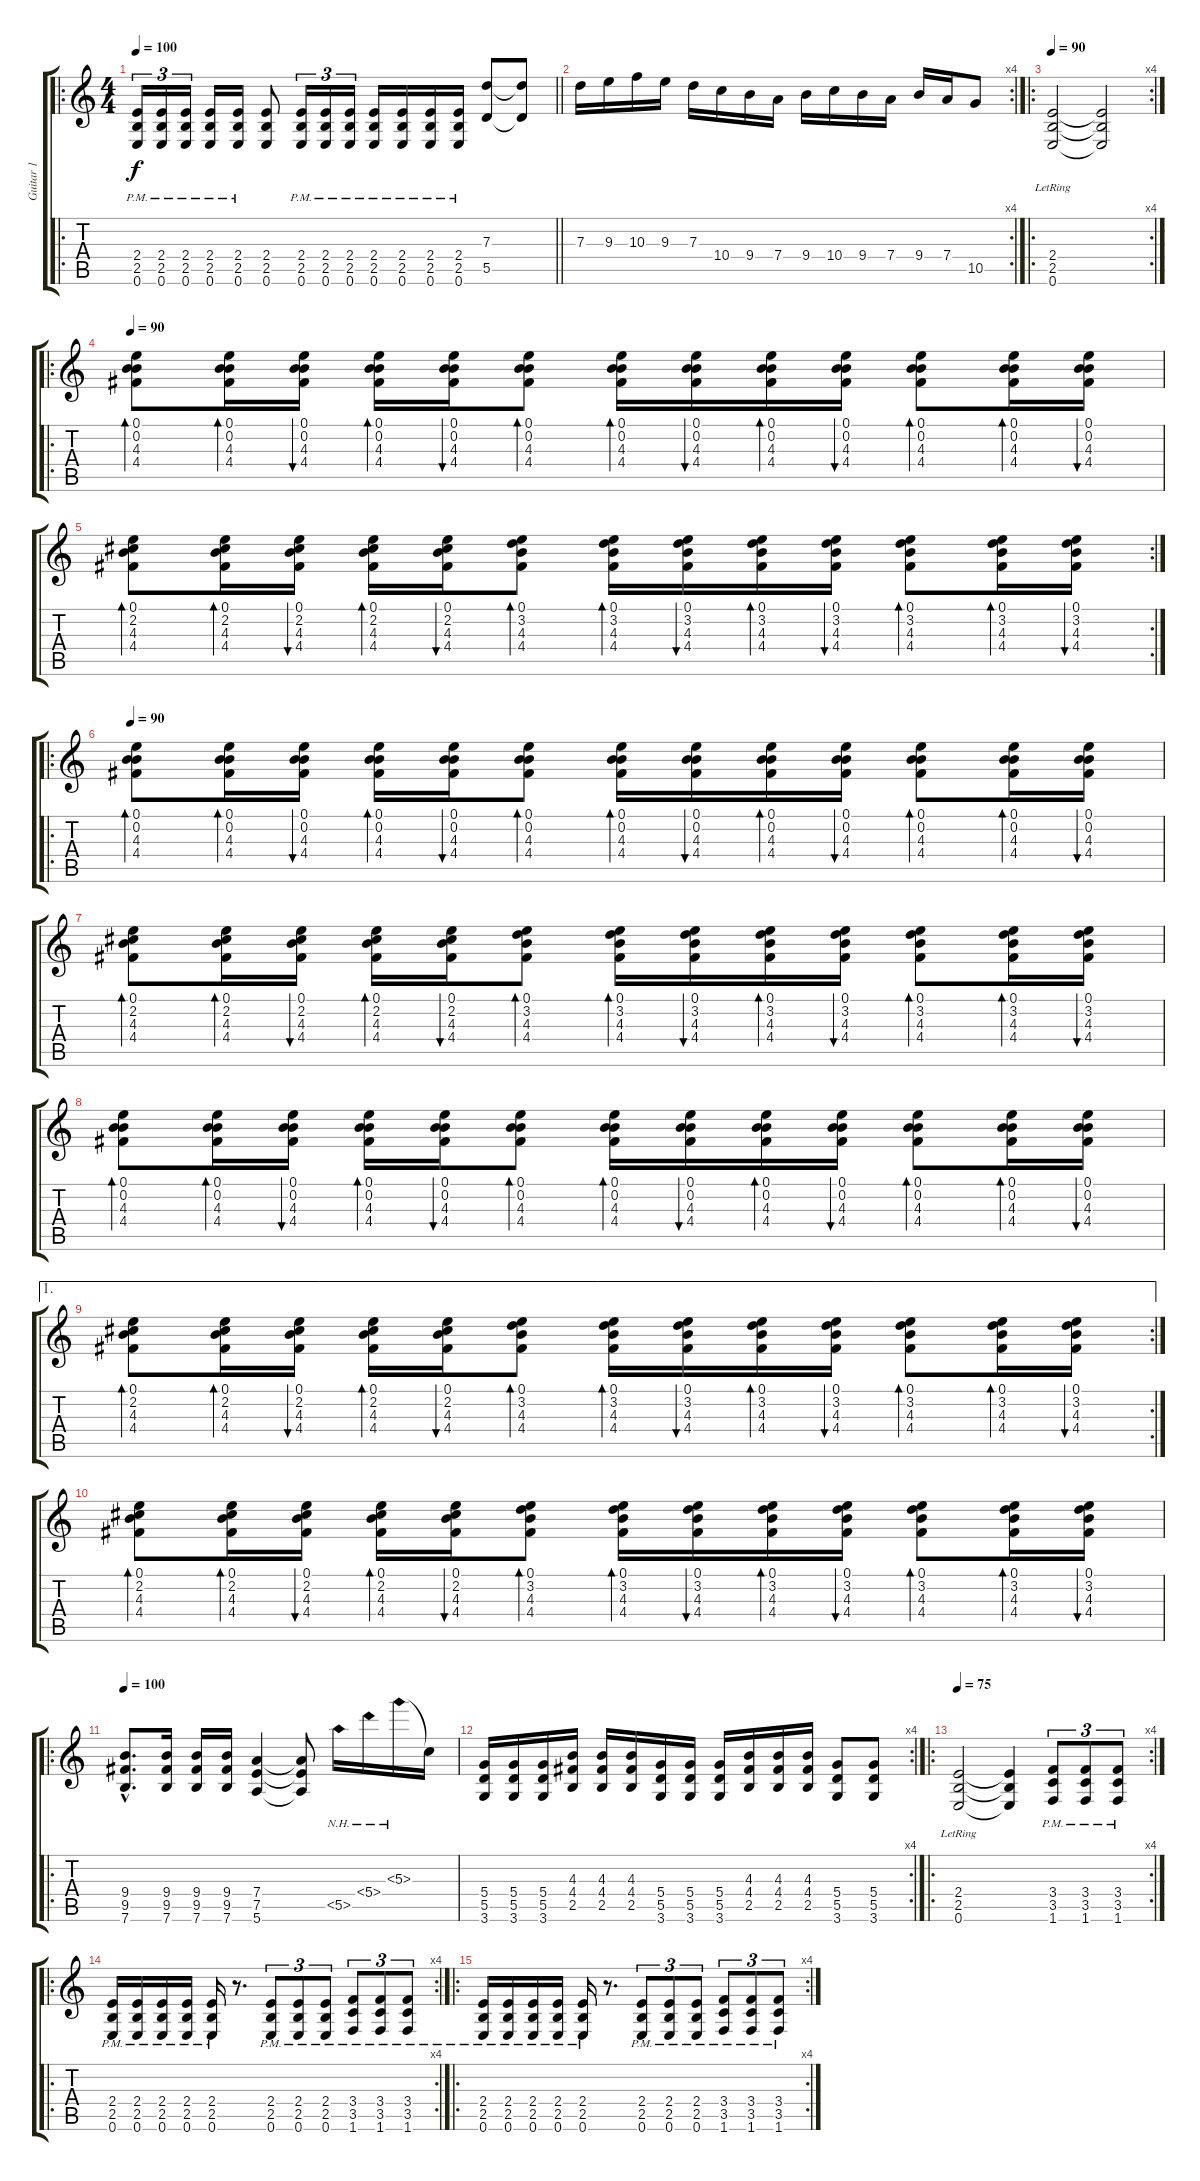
\track ("Guitar 1" "Guitar 1") {instrument acousticguitarnylon}
\staff {score tabs}
\tuning (E4 B3 G3 D3 A2 E2) {hide}
\ro
\ts (4 4)
\tempo 110
\tempo 100
\clef g2
\barLineRight lightlight
\ks c
(2.4{pm} 2.5{pm} 0.6{pm}).16{tu (3 2) dy f} (2.4{pm} 2.5{pm} 0.6{pm}).16{tu (3 2)} (2.4{pm} 2.5{pm} 0.6{pm}).16{tu (3 2)} (2.4{pm} 2.5{pm} 0.6{pm}).16 (2.4{pm} 2.5{pm} 0.6{pm}).16 (2.4 2.5 0.6).8 (2.4{pm} 2.5{pm} 0.6{pm}).16{tu (3 2)} (2.4{pm} 2.5{pm} 0.6{pm}).16{tu (3 2)} (2.4{pm} 2.5{pm} 0.6{pm}).16{tu (3 2)} (2.4{pm} 2.5{pm} 0.6{pm}).16 (2.4{pm} 2.5{pm} 0.6{pm}).16 (2.4{pm} 2.5{pm} 0.6{pm}).16 (2.4{pm} 2.5{pm} 0.6{pm}).16 (7.3 5.5).8 (7.3{t} 5.5{t}).8 |
\rc 4
7.3.16 9.3.16 10.3.16 9.3.16 7.3.16 10.4.16 9.4.16 7.4.16 9.4.16 10.4.16 9.4.16 7.4.16 9.4.16 7.4.16 10.5.8 |
\ro
\rc 4
\tempo 90
(2.4{lr} 2.5{lr} 0.6{lr}).2 (2.4{t} 2.5{t} 0.6{t}).2 |
\ro
\tempo 90
(0.1 0.2 4.3 4.4).8{bd 60 volume 11 balance 8 instrument acousticguitarnylon} (0.1 0.2 4.3 4.4).16{bd 60} (0.1 0.2 4.3 4.4).16{bu 60} (0.1 0.2 4.3 4.4).16{bd 60} (0.1 0.2 4.3 4.4).16{bu 60} (0.1 0.2 4.3 4.4).8{bd 60} (0.1 0.2 4.3 4.4).16{bd 60} (0.1 0.2 4.3 4.4).16{bu 60} (0.1 0.2 4.3 4.4).16{bd 60} (0.1 0.2 4.3 4.4).16{bu 60} (0.1 0.2 4.3 4.4).8{bd 60} (0.1 0.2 4.3 4.4).16{bd 60} (0.1 0.2 4.3 4.4).16{bu 60} |
\rc 2
(0.1 2.2 4.3 4.4).8{bd 60} (0.1 2.2 4.3 4.4).16{bd 60} (0.1 2.2 4.3 4.4).16{bu 60} (0.1 2.2 4.3 4.4).16{bd 60} (0.1 2.2 4.3 4.4).16{bu 60} (0.1 3.2 4.3 4.4).8{bd 60} (0.1 3.2 4.3 4.4).16{bd 60} (0.1 3.2 4.3 4.4).16{bu 60} (0.1 3.2 4.3 4.4).16{bd 60} (0.1 3.2 4.3 4.4).16{bu 60} (0.1 3.2 4.3 4.4).8{bd 60} (0.1 3.2 4.3 4.4).16{bd 60} (0.1 3.2 4.3 4.4).16{bu 60} |
\ro
\tempo 90
(0.1 0.2 4.3 4.4).8{bd 60 instrument acousticguitarnylon} (0.1 0.2 4.3 4.4).16{bd 60} (0.1 0.2 4.3 4.4).16{bu 60} (0.1 0.2 4.3 4.4).16{bd 60} (0.1 0.2 4.3 4.4).16{bu 60} (0.1 0.2 4.3 4.4).8{bd 60} (0.1 0.2 4.3 4.4).16{bd 60} (0.1 0.2 4.3 4.4).16{bu 60} (0.1 0.2 4.3 4.4).16{bd 60} (0.1 0.2 4.3 4.4).16{bu 60} (0.1 0.2 4.3 4.4).8{bd 60} (0.1 0.2 4.3 4.4).16{bd 60} (0.1 0.2 4.3 4.4).16{bu 60} |
(0.1 2.2 4.3 4.4).8{bd 60} (0.1 2.2 4.3 4.4).16{bd 60} (0.1 2.2 4.3 4.4).16{bu 60} (0.1 2.2 4.3 4.4).16{bd 60} (0.1 2.2 4.3 4.4).16{bu 60} (0.1 3.2 4.3 4.4).8{bd 60} (0.1 3.2 4.3 4.4).16{bd 60} (0.1 3.2 4.3 4.4).16{bu 60} (0.1 3.2 4.3 4.4).16{bd 60} (0.1 3.2 4.3 4.4).16{bu 60} (0.1 3.2 4.3 4.4).8{bd 60} (0.1 3.2 4.3 4.4).16{bd 60} (0.1 3.2 4.3 4.4).16{bu 60} |
(0.1 0.2 4.3 4.4).8{bd 60 instrument acousticguitarnylon} (0.1 0.2 4.3 4.4).16{bd 60} (0.1 0.2 4.3 4.4).16{bu 60} (0.1 0.2 4.3 4.4).16{bd 60} (0.1 0.2 4.3 4.4).16{bu 60} (0.1 0.2 4.3 4.4).8{bd 60} (0.1 0.2 4.3 4.4).16{bd 60} (0.1 0.2 4.3 4.4).16{bu 60} (0.1 0.2 4.3 4.4).16{bd 60} (0.1 0.2 4.3 4.4).16{bu 60} (0.1 0.2 4.3 4.4).8{bd 60} (0.1 0.2 4.3 4.4).16{bd 60} (0.1 0.2 4.3 4.4).16{bu 60} |
\ae 1
\rc 2
(0.1 2.2 4.3 4.4).8{bd 60} (0.1 2.2 4.3 4.4).16{bd 60} (0.1 2.2 4.3 4.4).16{bu 60} (0.1 2.2 4.3 4.4).16{bd 60} (0.1 2.2 4.3 4.4).16{bu 60} (0.1 3.2 4.3 4.4).8{bd 60} (0.1 3.2 4.3 4.4).16{bd 60} (0.1 3.2 4.3 4.4).16{bu 60} (0.1 3.2 4.3 4.4).16{bd 60} (0.1 3.2 4.3 4.4).16{bu 60} (0.1 3.2 4.3 4.4).8{bd 60} (0.1 3.2 4.3 4.4).16{bd 60} (0.1 3.2 4.3 4.4).16{bu 60} |
(0.1 2.2 4.3 4.4).8{bd 60} (0.1 2.2 4.3 4.4).16{bd 60} (0.1 2.2 4.3 4.4).16{bu 60} (0.1 2.2 4.3 4.4).16{bd 60} (0.1 2.2 4.3 4.4).16{bu 60} (0.1 3.2 4.3 4.4).8{bd 60} (0.1 3.2 4.3 4.4).16{bd 60} (0.1 3.2 4.3 4.4).16{bu 60} (0.1 3.2 4.3 4.4).16{bd 60} (0.1 3.2 4.3 4.4).16{bu 60} (0.1 3.2 4.3 4.4).8{bd 60} (0.1 3.2 4.3 4.4).16{bd 60} (0.1 3.2 4.3 4.4).16{bu 60} |
\ro
\tempo 100
(9.4{hac} 9.5{hac} 7.6{hac}).8{d balance 8 instrument overdrivenguitar} (9.4 9.5 7.6).16 (9.4 9.5 7.6).16 (9.4 9.5 7.6).16 (7.4 7.5 5.6).4 (7.4{t} 7.5{t} 5.6{t}).8 5.5{nh}.16 5.4{nh}.16 5.3{nh}.16 5.3{t}.16 |
\rc 4
(5.4 5.5 3.6).16 (5.4 5.5 3.6).16 (5.4 5.5 3.6).16 (4.3 4.4 2.5).16 (4.3 4.4 2.5).16 (4.3 4.4 2.5).16 (5.4 5.5 3.6).16 (5.4 5.5 3.6).16 (5.4 5.5 3.6).16 (4.3 4.4 2.5).16 (4.3 4.4 2.5).16 (4.3 4.4 2.5).16 (5.4 5.5 3.6).8 (5.4 5.5 3.6).8 |
\ro
\rc 4
\tempo 75
(2.4{lr} 2.5{lr} 0.6{lr}).2 (2.4{t} 2.5{t} 0.6{t}).4 (3.4{pm} 3.5{pm} 1.6{pm}).8{tu (3 2)} (3.4{pm} 3.5{pm} 1.6{pm}).8{tu (3 2)} (3.4{pm} 3.5{pm} 1.6{pm}).8{tu (3 2)} |
\ro
\rc 4
(2.4{pm} 2.5{pm} 0.6{pm}).16 (2.4{pm} 2.5{pm} 0.6{pm}).16 (2.4{pm} 2.5{pm} 0.6{pm}).16 (2.4{pm} 2.5{pm} 0.6{pm}).16 (2.4{pm} 2.5{pm} 0.6{pm}).16 r.8{d} (2.4{pm} 2.5{pm} 0.6{pm}).8{tu (3 2)} (2.4{pm} 2.5{pm} 0.6{pm}).8{tu (3 2)} (2.4{pm} 2.5{pm} 0.6{pm}).8{tu (3 2)} (3.4{pm} 3.5{pm} 1.6{pm}).8{tu (3 2)} (3.4{pm} 3.5{pm} 1.6{pm}).8{tu (3 2)} (3.4{pm} 3.5{pm} 1.6{pm}).8{tu (3 2)} |
\ro
\rc 4
(2.4{pm} 2.5{pm} 0.6{pm}).16 (2.4{pm} 2.5{pm} 0.6{pm}).16 (2.4{pm} 2.5{pm} 0.6{pm}).16 (2.4{pm} 2.5{pm} 0.6{pm}).16 (2.4{pm} 2.5{pm} 0.6{pm}).16 r.8{d} (2.4{pm} 2.5{pm} 0.6{pm}).8{tu (3 2)} (2.4{pm} 2.5{pm} 0.6{pm}).8{tu (3 2)} (2.4{pm} 2.5{pm} 0.6{pm}).8{tu (3 2)} (3.4{pm} 3.5{pm} 1.6{pm}).8{tu (3 2)} (3.4{pm} 3.5{pm} 1.6{pm}).8{tu (3 2)} (3.4{pm} 3.5{pm} 1.6{pm}).8{tu (3 2)}
